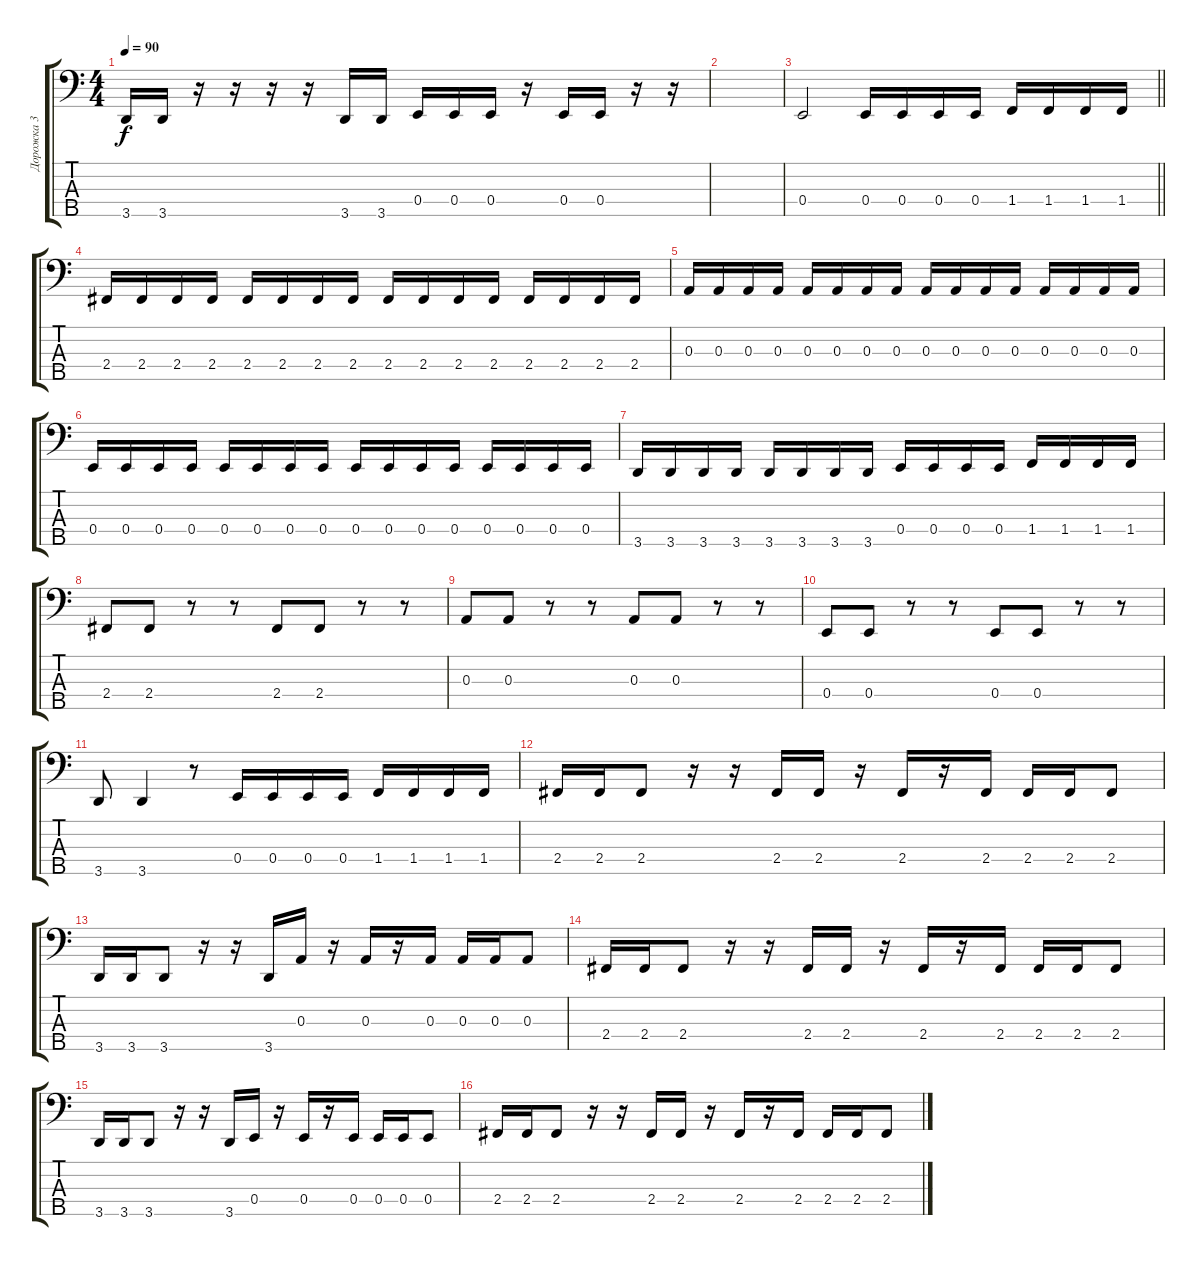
\track ("Дорожка 3" "Дорожка 3") {instrument electricbassfinger}
\staff {score tabs}
\tuning (G2 D2 A1 E1 B0) {hide}
\ts (4 4)
\tempo 90
\clef f4
\ks c
3.5.16{dy f} 3.5.16 r.16 r.16 r.16 r.16 3.5.16 3.5.16 0.4.16 0.4.16 0.4.16 r.16 0.4.16 0.4.16 r.16 r.16 |
|
\barLineRight lightlight
0.4.2 0.4.16 0.4.16 0.4.16 0.4.16 1.4.16 1.4.16 1.4.16 1.4.16 |
2.4.16 2.4.16 2.4.16 2.4.16 2.4.16 2.4.16 2.4.16 2.4.16 2.4.16 2.4.16 2.4.16 2.4.16 2.4.16 2.4.16 2.4.16 2.4.16 |
0.3.16 0.3.16 0.3.16 0.3.16 0.3.16 0.3.16 0.3.16 0.3.16 0.3.16 0.3.16 0.3.16 0.3.16 0.3.16 0.3.16 0.3.16 0.3.16 |
0.4.16 0.4.16 0.4.16 0.4.16 0.4.16 0.4.16 0.4.16 0.4.16 0.4.16 0.4.16 0.4.16 0.4.16 0.4.16 0.4.16 0.4.16 0.4.16 |
3.5.16 3.5.16 3.5.16 3.5.16 3.5.16 3.5.16 3.5.16 3.5.16 0.4.16 0.4.16 0.4.16 0.4.16 1.4.16 1.4.16 1.4.16 1.4.16 |
2.4.8 2.4.8 r.8 r.8 2.4.8 2.4.8 r.8 r.8 |
0.3.8 0.3.8 r.8 r.8 0.3.8 0.3.8 r.8 r.8 |
0.4.8 0.4.8 r.8 r.8 0.4.8 0.4.8 r.8 r.8 |
3.5.8 3.5.4 r.8 0.4.16 0.4.16 0.4.16 0.4.16 1.4.16 1.4.16 1.4.16 1.4.16 |
2.4.16 2.4.16 2.4.8 r.16 r.16 2.4.16 2.4.16 r.16 2.4.16 r.16 2.4.16 2.4.16 2.4.16 2.4.8 |
3.5.16 3.5.16 3.5.8 r.16 r.16 3.5.16 0.3.16 r.16 0.3.16 r.16 0.3.16 0.3.16 0.3.16 0.3.8 |
2.4.16 2.4.16 2.4.8 r.16 r.16 2.4.16 2.4.16 r.16 2.4.16 r.16 2.4.16 2.4.16 2.4.16 2.4.8 |
3.5.16 3.5.16 3.5.8 r.16 r.16 3.5.16 0.4.16 r.16 0.4.16 r.16 0.4.16 0.4.16 0.4.16 0.4.8 |
2.4.16 2.4.16 2.4.8 r.16 r.16 2.4.16 2.4.16 r.16 2.4.16 r.16 2.4.16 2.4.16 2.4.16 2.4.8
